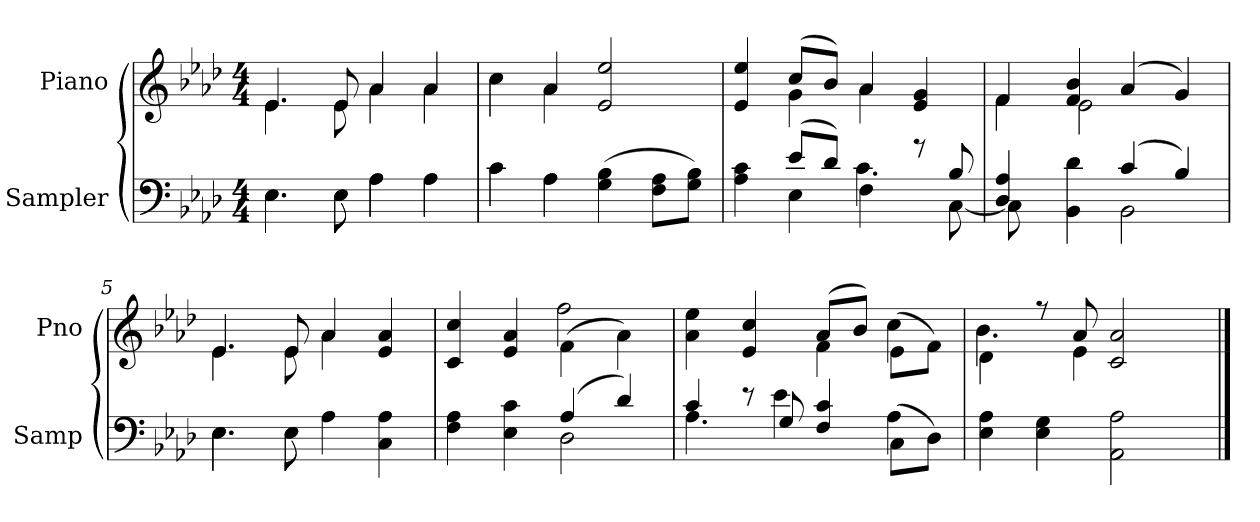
**kern	**kern
*part2	*part1
*staff2	*staff1
*I"Sampler	*I"Piano
*I'Samp	*I'Pno
*clefF4	*clefG2
*k[b-e-a-d-]	*k[b-e-a-d-]
*A-:	*A-:
*M4/4	*M4/4
=1	=1
*^	*^
4.E-\	4.E-	4.e-/	4.e-
8E-\	8E-	8e-/	8e-
4A-\	4A-	4a-/	4a-
4A-\	4A-	4a-/	4a-
=2	=2	=2	=2
4c\	4c	4cc\	4cc
4A-\	4A-	4a-/	4a-
(4G 4B-	2ryy	2e- 2ee-	2ryy
8F\ 8A-\L	.	.	.
8G\ 8B-\J)	.	.	.
=3	=3	=3	=3
4A- 4c	4ryy	4e- 4ee-	4ryy
(8e-/L	4E-	(8cc/L	4g
8d-/J)	.	8b-/J)	.
4F\	4.c	4a-/	4a-
8r	.	4e- 4g	4ryy
8B-/	[8C	.	.
=4	=4	=4	=4
4D- 4A-	8C]	4f/	4f
.	4.ryy	.	.
4BB- 4d-	.	4f 4b-	2e-
(4c/	2BB-	(4a-/	.
4B-/)	.	4g/)	4ryy
=5	=5	=5	=5
4.E-\	4.E-	4.e-/	4.e-
8E-\	8E-	8e-/	8e-
4A-	2ryy	4a-/	4a-
4C 4A-	.	4e- 4a-	4ryy
=6	=6	=6	=6
4F 4A-	2ryy	4c 4cc	2ryy
4E- 4c	.	4e- 4a-	.
(4A-/	2D-	(4f\	2ff
4d-/)	.	4a-\)	.
=7	=7	=7	=7
4c/	4.A-	4a- 4ee-	2ryy
8r	.	4e- 4cc	.
8G	4e-	.	.
4F 4c	.	(8a-/L	4f
.	8ryy	8b-/J)	.
(8C\L	4A-	(8e-\L	4cc
8D-\J)	.	8f\J)	.
*v	*v	*	*
=8	=8	=8
4E- 4A-	4d-\	4.b-
4E- 4G	8r	.
.	8a-	4e-
2AA- 2A-	2c 2a-	.
.	.	4.ryy
*	*v	*v
==	==
*-	*-
